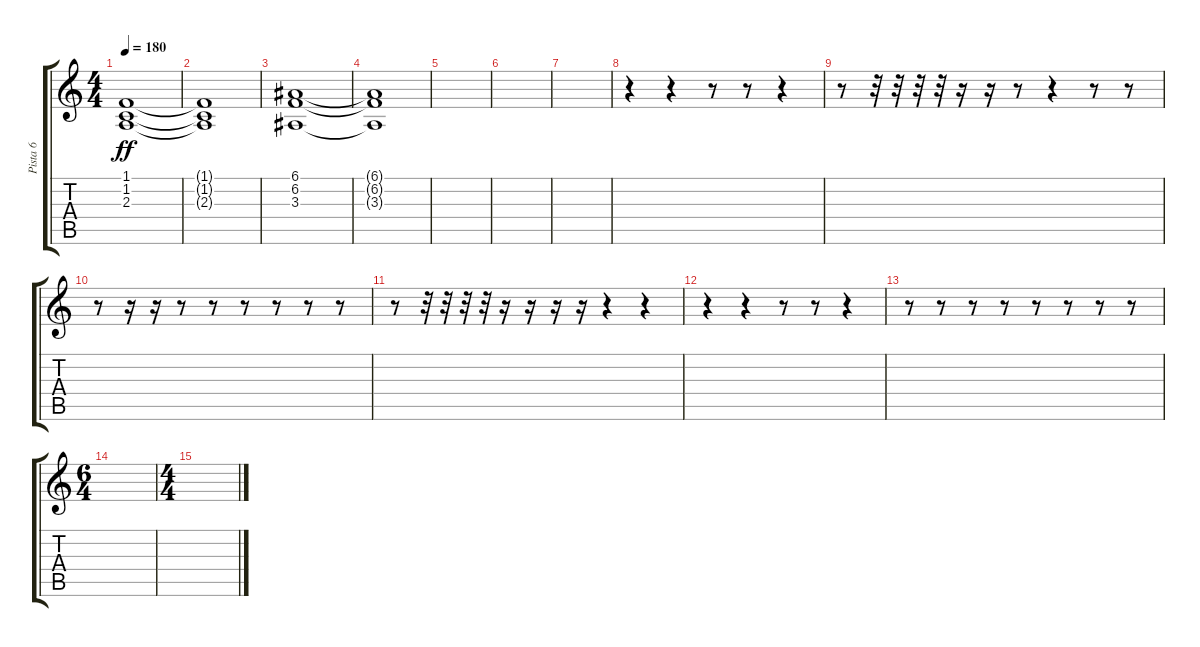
\track ("Pista 6" "Pista 6") {instrument stringensemble1}
\staff {score tabs}
\tuning (E4 B3 G3 D3 A2 E2) {hide}
\ts (4 4)
\tempo 180
\clef g2
\ks c
(1.1 1.2 2.3).1{dy ff} |
(1.1{t} 1.2{t} 2.3{t}).1 |
(6.1 6.2 3.3).1 |
(6.1{t} 6.2{t} 3.3{t}).1 |
|
|
|
r.4 r.4 r.8 r.8 r.4 |
r.8 r.32 r.32 r.32 r.32 r.16 r.16 r.8 r.4 r.8 r.8 |
r.8 r.16 r.16 r.8 r.8 r.8 r.8 r.8 r.8 |
r.8 r.32 r.32 r.32 r.32 r.16 r.16 r.16 r.16 r.4 r.4 |
r.4 r.4 r.8 r.8 r.4 |
r.8 r.8 r.8 r.8 r.8 r.8 r.8 r.8 |
\ts (6 4)
|
\ts (4 4)
